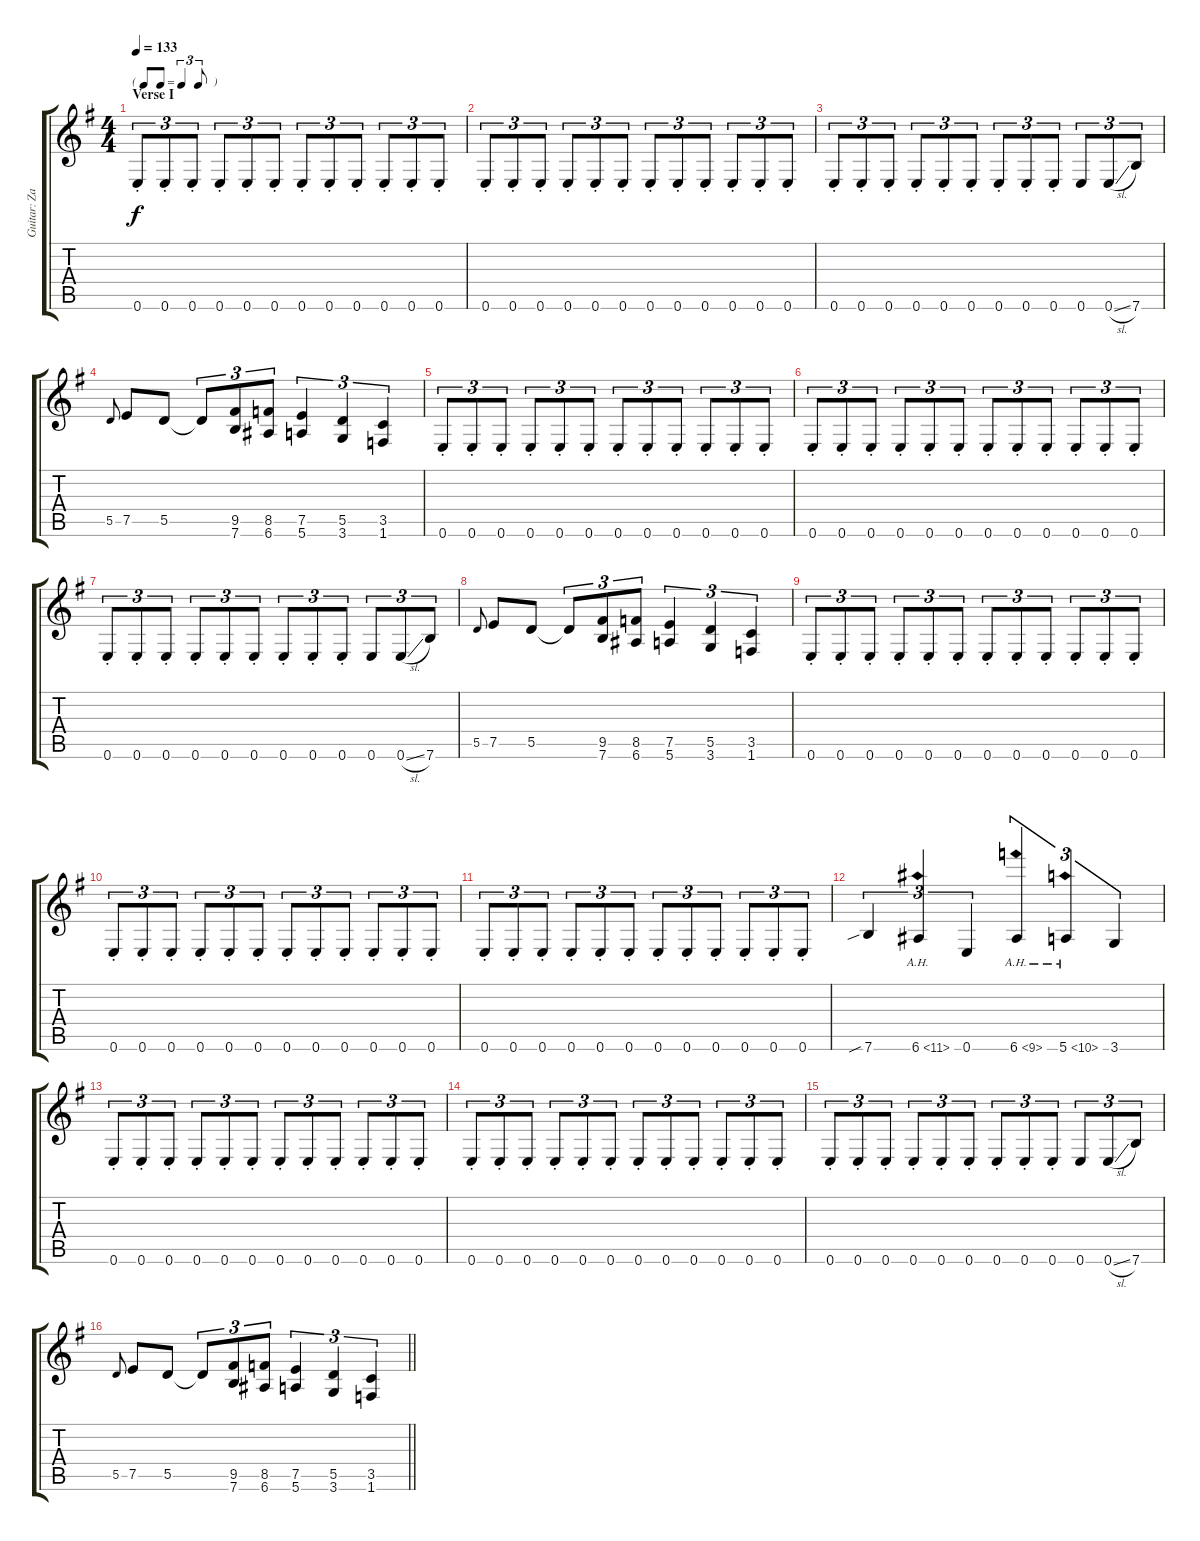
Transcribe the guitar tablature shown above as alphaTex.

\track ("Guitar: Zakk" "Guitar: Za") {instrument overdrivenguitar}
\staff {score tabs}
\tuning (E4 B3 G3 D3 A2 E2) {hide}
\ts (4 4)
\tf triplet8th
\section ("" "Verse I")
\tempo 133
\clef g2
\ks g
0.6{st}.8{tu (3 2) dy f} 0.6{st}.8{tu (3 2)} 0.6{st}.8{tu (3 2)} 0.6{st}.8{tu (3 2)} 0.6{st}.8{tu (3 2)} 0.6{st}.8{tu (3 2)} 0.6{st}.8{tu (3 2)} 0.6{st}.8{tu (3 2)} 0.6{st}.8{tu (3 2)} 0.6{st}.8{tu (3 2)} 0.6{st}.8{tu (3 2)} 0.6{st}.8{tu (3 2)} |
0.6{st}.8{tu (3 2)} 0.6{st}.8{tu (3 2)} 0.6{st}.8{tu (3 2)} 0.6{st}.8{tu (3 2)} 0.6{st}.8{tu (3 2)} 0.6{st}.8{tu (3 2)} 0.6{st}.8{tu (3 2)} 0.6{st}.8{tu (3 2)} 0.6{st}.8{tu (3 2)} 0.6{st}.8{tu (3 2)} 0.6{st}.8{tu (3 2)} 0.6{st}.8{tu (3 2)} |
0.6{st}.8{tu (3 2)} 0.6{st}.8{tu (3 2)} 0.6{st}.8{tu (3 2)} 0.6{st}.8{tu (3 2)} 0.6{st}.8{tu (3 2)} 0.6{st}.8{tu (3 2)} 0.6{st}.8{tu (3 2)} 0.6{st}.8{tu (3 2)} 0.6{st}.8{tu (3 2)} 0.6.8{tu (3 2)} 0.6{sl}.8{tu (3 2)} 7.6.8{tu (3 2)} |
5.5.8{gr onbeat} 7.5.8 5.5.8 5.5{t}.8{tu (3 2)} (9.5 7.6).8{tu (3 2)} (8.5 6.6).8{tu (3 2)} (7.5 5.6).4{tu (3 2)} (5.5 3.6).4{tu (3 2)} (3.5 1.6).4{tu (3 2)} |
0.6{st}.8{tu (3 2)} 0.6{st}.8{tu (3 2)} 0.6{st}.8{tu (3 2)} 0.6{st}.8{tu (3 2)} 0.6{st}.8{tu (3 2)} 0.6{st}.8{tu (3 2)} 0.6{st}.8{tu (3 2)} 0.6{st}.8{tu (3 2)} 0.6{st}.8{tu (3 2)} 0.6{st}.8{tu (3 2)} 0.6{st}.8{tu (3 2)} 0.6{st}.8{tu (3 2)} |
0.6{st}.8{tu (3 2)} 0.6{st}.8{tu (3 2)} 0.6{st}.8{tu (3 2)} 0.6{st}.8{tu (3 2)} 0.6{st}.8{tu (3 2)} 0.6{st}.8{tu (3 2)} 0.6{st}.8{tu (3 2)} 0.6{st}.8{tu (3 2)} 0.6{st}.8{tu (3 2)} 0.6{st}.8{tu (3 2)} 0.6{st}.8{tu (3 2)} 0.6{st}.8{tu (3 2)} |
0.6{st}.8{tu (3 2)} 0.6{st}.8{tu (3 2)} 0.6{st}.8{tu (3 2)} 0.6{st}.8{tu (3 2)} 0.6{st}.8{tu (3 2)} 0.6{st}.8{tu (3 2)} 0.6{st}.8{tu (3 2)} 0.6{st}.8{tu (3 2)} 0.6{st}.8{tu (3 2)} 0.6.8{tu (3 2)} 0.6{sl}.8{tu (3 2)} 7.6.8{tu (3 2)} |
5.5.8{gr onbeat} 7.5.8 5.5.8 5.5{t}.8{tu (3 2)} (9.5 7.6).8{tu (3 2)} (8.5 6.6).8{tu (3 2)} (7.5 5.6).4{tu (3 2)} (5.5 3.6).4{tu (3 2)} (3.5 1.6).4{tu (3 2)} |
0.6{st}.8{tu (3 2)} 0.6{st}.8{tu (3 2)} 0.6{st}.8{tu (3 2)} 0.6{st}.8{tu (3 2)} 0.6{st}.8{tu (3 2)} 0.6{st}.8{tu (3 2)} 0.6{st}.8{tu (3 2)} 0.6{st}.8{tu (3 2)} 0.6{st}.8{tu (3 2)} 0.6{st}.8{tu (3 2)} 0.6{st}.8{tu (3 2)} 0.6{st}.8{tu (3 2)} |
0.6{st}.8{tu (3 2)} 0.6{st}.8{tu (3 2)} 0.6{st}.8{tu (3 2)} 0.6{st}.8{tu (3 2)} 0.6{st}.8{tu (3 2)} 0.6{st}.8{tu (3 2)} 0.6{st}.8{tu (3 2)} 0.6{st}.8{tu (3 2)} 0.6{st}.8{tu (3 2)} 0.6{st}.8{tu (3 2)} 0.6{st}.8{tu (3 2)} 0.6{st}.8{tu (3 2)} |
0.6{st}.8{tu (3 2)} 0.6{st}.8{tu (3 2)} 0.6{st}.8{tu (3 2)} 0.6{st}.8{tu (3 2)} 0.6{st}.8{tu (3 2)} 0.6{st}.8{tu (3 2)} 0.6{st}.8{tu (3 2)} 0.6{st}.8{tu (3 2)} 0.6{st}.8{tu (3 2)} 0.6{st}.8{tu (3 2)} 0.6{st}.8{tu (3 2)} 0.6{st}.8{tu (3 2)} |
7.6{sib}.4{tu (3 2)} 6.6{ah 5}.4{tu (3 2)} 0.6.4{tu (3 2)} 6.6{ah 3}.4{tu (3 2)} 5.6{ah 5}.4{tu (3 2)} 3.6.4{tu (3 2)} |
0.6{st}.8{tu (3 2)} 0.6{st}.8{tu (3 2)} 0.6{st}.8{tu (3 2)} 0.6{st}.8{tu (3 2)} 0.6{st}.8{tu (3 2)} 0.6{st}.8{tu (3 2)} 0.6{st}.8{tu (3 2)} 0.6{st}.8{tu (3 2)} 0.6{st}.8{tu (3 2)} 0.6{st}.8{tu (3 2)} 0.6{st}.8{tu (3 2)} 0.6{st}.8{tu (3 2)} |
0.6{st}.8{tu (3 2)} 0.6{st}.8{tu (3 2)} 0.6{st}.8{tu (3 2)} 0.6{st}.8{tu (3 2)} 0.6{st}.8{tu (3 2)} 0.6{st}.8{tu (3 2)} 0.6{st}.8{tu (3 2)} 0.6{st}.8{tu (3 2)} 0.6{st}.8{tu (3 2)} 0.6{st}.8{tu (3 2)} 0.6{st}.8{tu (3 2)} 0.6{st}.8{tu (3 2)} |
0.6{st}.8{tu (3 2)} 0.6{st}.8{tu (3 2)} 0.6{st}.8{tu (3 2)} 0.6{st}.8{tu (3 2)} 0.6{st}.8{tu (3 2)} 0.6{st}.8{tu (3 2)} 0.6{st}.8{tu (3 2)} 0.6{st}.8{tu (3 2)} 0.6{st}.8{tu (3 2)} 0.6.8{tu (3 2)} 0.6{sl}.8{tu (3 2)} 7.6.8{tu (3 2)} |
\barLineRight lightlight
5.5.8{gr onbeat} 7.5.8 5.5.8 5.5{t}.8{tu (3 2)} (9.5 7.6).8{tu (3 2)} (8.5 6.6).8{tu (3 2)} (7.5 5.6).4{tu (3 2)} (5.5 3.6).4{tu (3 2)} (3.5 1.6).4{tu (3 2)}
